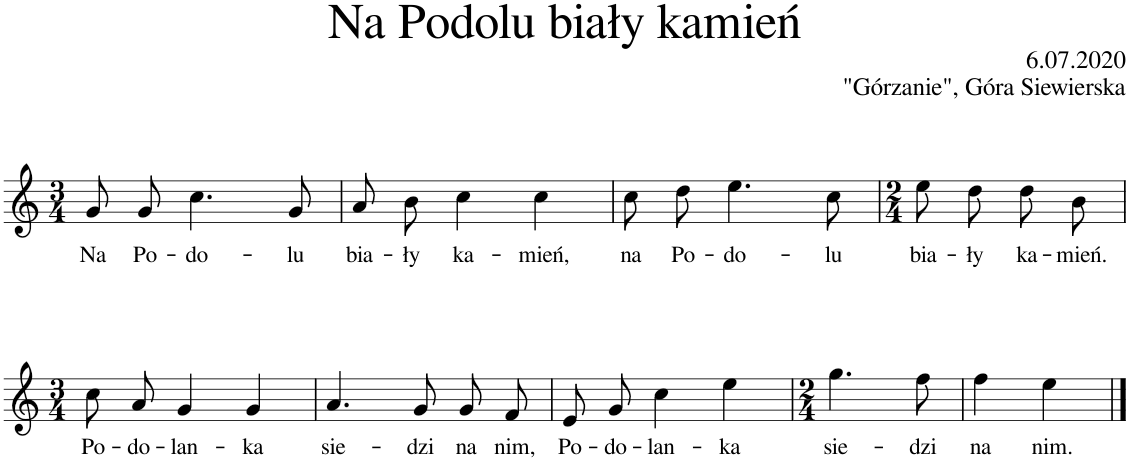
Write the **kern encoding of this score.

**kern	**text
*part1	*part1
*staff1	*staff1
*I"Voce	*
*I'V.	*
*clefG2	*
*k[]	*
*M3/4	*
=1	=1
!	!LO:LY:b
8g/L	Na
!	!LO:LY:b
8g/J	Po-
!	!LO:LY:b
4.cc\	-do-
!	!LO:LY:b
8g/	-lu
=2	=2
!	!LO:LY:b
8a/L	bia-
!	!LO:LY:b
8b/J	-ły
!	!LO:LY:b
4cc\	ka-
!	!LO:LY:b
4cc\	-mień,
=3	=3
!	!LO:LY:b
8cc\L	na
!	!LO:LY:b
8dd\J	Po-
!	!LO:LY:b
4.ee\	-do-
!	!LO:LY:b
8cc\	-lu
=4	=4
*M2/4	*
!	!LO:LY:b
8ee\L	bia-
!	!LO:LY:b
8dd\J	-ły
!	!LO:LY:b
8dd\L	ka-
!	!LO:LY:b
8b\J	-mień.
!!LO:LB:g=z
=1	=1
*M3/4	*
!	!LO:LY:b
8cc\L	Po-
!	!LO:LY:b
8a\J	-do-
!	!LO:LY:b
4g/	-lan-
!	!LO:LY:b
4g/	-ka
=2	=2
!	!LO:LY:b
4.a/	sie-
!	!LO:LY:b
8g/	-dzi
!	!LO:LY:b
8g/L	na
!	!LO:LY:b
8f/J	nim,
=3	=3
!	!LO:LY:b
8e/L	Po-
!	!LO:LY:b
8g/J	-do-
!	!LO:LY:b
4cc\	-lan-
!	!LO:LY:b
4ee\	-ka
=4	=4
*M2/4	*
!	!LO:LY:b
4.gg\	sie-
!	!LO:LY:b
8ff\	-dzi
=5	=5
!	!LO:LY:b
4ff\	na
!	!LO:LY:b
4ee\	nim.
==	==
*-	*-
